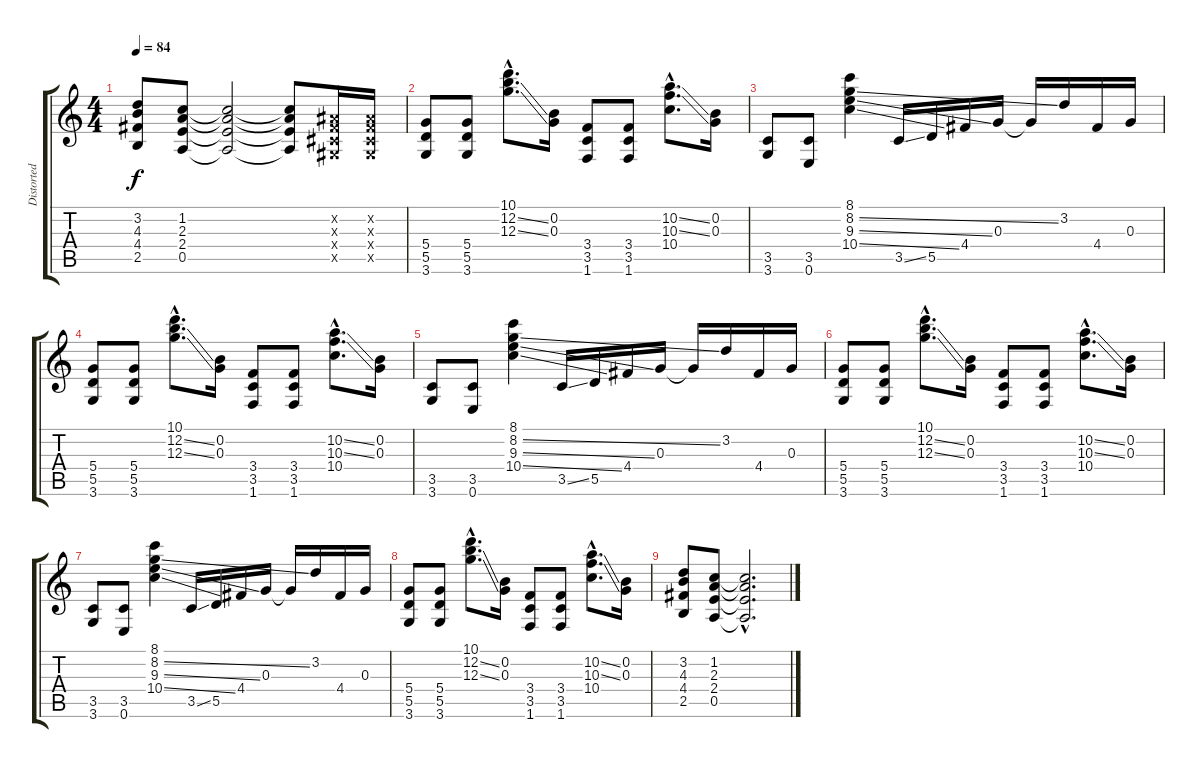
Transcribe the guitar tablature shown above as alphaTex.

\track ("Distorted Guitar" "Distorted ") {instrument distortionguitar}
\staff {score tabs}
\tuning (E4 B3 G3 D3 A2 E2) {hide}
\ts (4 4)
\tempo 84
\clef g2
\ks c
(3.2 4.3 4.4 2.5).8{dy f} (1.2 2.3 2.4 0.5).8 (1.2{t} 2.3{t} 2.4{t} 0.5{t}).2 (1.2{t} 2.3{t} 2.4{t} 0.5{t}).8 (-1.2{x} -1.3{x} -1.4{x} -1.5{x}).16 (-1.2{x} -1.3{x} -1.4{x} -1.5{x}).16 |
(5.4 5.5 3.6).8 (5.4 5.5 3.6).8 (10.1{hac} 12.2{ss hac} 12.3{ss hac}).8{d} (0.2 0.3).16 (3.4 3.5 1.6).8 (3.4 3.5 1.6).8 (10.2{ss hac} 10.3{ss hac} 10.4{hac}).8{d} (0.2 0.3).16 |
(3.5 3.6).8 (3.5 0.6).8 (8.1 8.2{ss} 9.3{ss} 10.4{ss}).4 3.5{ss}.16 5.5.16 4.4.16 0.3.16 0.3{t}.16 3.2.16 4.4.16 0.3.16 |
(5.4 5.5 3.6).8 (5.4 5.5 3.6).8 (10.1{hac} 12.2{ss hac} 12.3{ss hac}).8{d} (0.2 0.3).16 (3.4 3.5 1.6).8 (3.4 3.5 1.6).8 (10.2{ss hac} 10.3{ss hac} 10.4{hac}).8{d} (0.2 0.3).16 |
(3.5 3.6).8 (3.5 0.6).8 (8.1 8.2{ss} 9.3{ss} 10.4{ss}).4 3.5{ss}.16 5.5.16 4.4.16 0.3.16 0.3{t}.16 3.2.16 4.4.16 0.3.16 |
(5.4 5.5 3.6).8 (5.4 5.5 3.6).8 (10.1{hac} 12.2{ss hac} 12.3{ss hac}).8{d} (0.2 0.3).16 (3.4 3.5 1.6).8 (3.4 3.5 1.6).8 (10.2{ss hac} 10.3{ss hac} 10.4{hac}).8{d} (0.2 0.3).16 |
(3.5 3.6).8 (3.5 0.6).8 (8.1 8.2{ss} 9.3{ss} 10.4{ss}).4 3.5{ss}.16 5.5.16 4.4.16 0.3.16 0.3{t}.16 3.2.16 4.4.16 0.3.16 |
(5.4 5.5 3.6).8 (5.4 5.5 3.6).8 (10.1{hac} 12.2{ss hac} 12.3{ss hac}).8{d} (0.2 0.3).16 (3.4 3.5 1.6).8 (3.4 3.5 1.6).8 (10.2{ss hac} 10.3{ss hac} 10.4{hac}).8{d} (0.2 0.3).16 |
(3.2 4.3 4.4 2.5).8 (1.2 2.3 2.4 0.5).8 (1.2{hac t} 2.3{hac t} 2.4{hac t} 0.5{hac t}).2{d}
